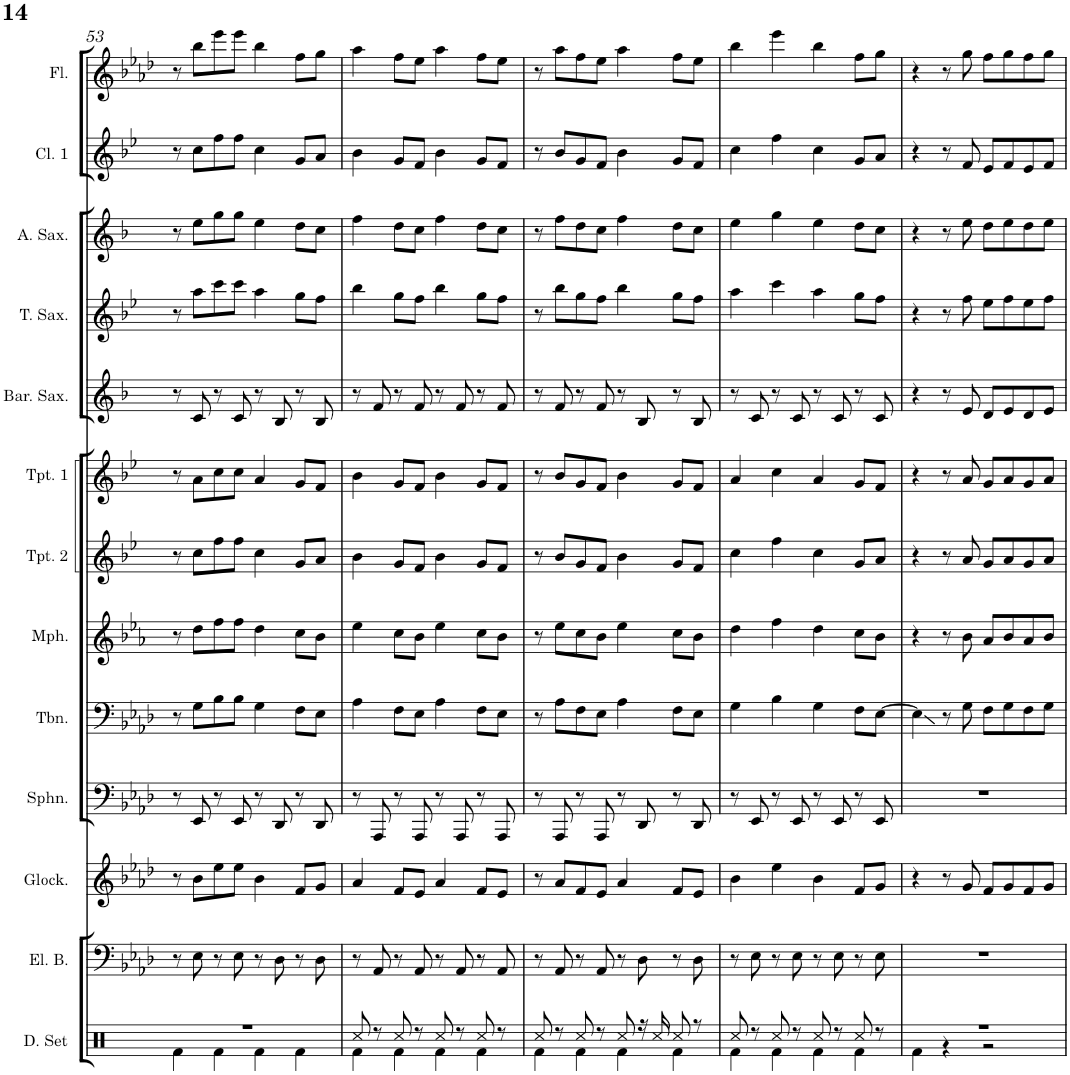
**kern	**kern	**kern	**kern	**kern	**kern	**kern	**kern	**kern	**kern	**kern	**kern	**kern
*part13	*part12	*part11	*part10	*part9	*part8	*part7	*part6	*part5	*part4	*part3	*part2	*part1
*staff13	*staff12	*staff11	*staff10	*staff9	*staff8	*staff7	*staff6	*staff5	*staff4	*staff3	*staff2	*staff1
*I"Drumset	*I"Electric Bass	*I"Glockenspiel	*I"Sousaphone	*I"Trombone	*I"Mellophone	*I"Trumpet 2	*I"Trumpet 1	*I"Baritone Sax	*I"Tenor Sax	*I"Alto Sax	*I"Clarinet 1	*I"Flute
*I'D. Set	*I'El. B.	*I'Glock.	*I'Sphn.	*I'Tbn.	*I'Mph.	*I'Tpt. 2	*I'Tpt. 1	*I'Bar. Sax.	*I'T. Sax.	*I'A. Sax.	*I'Cl. 1	*I'Fl.
!!LO:PB:g=z
*clefX	*clefF4	*clefG2	*clefF4	*clefF4	*clefG2	*clefG2	*clefG2	*clefG2	*clefG2	*clefG2	*clefG2	*clefG2
*	*Trd7c12	*Trd-14c-24	*	*	*Trd4c7	*Trd1c2	*Trd1c2	*Trd12c21	*Trd8c14	*Trd5c9	*Trd1c2	*
*k[]	*k[b-e-a-d-]	*k[b-e-a-d-]	*k[b-e-a-d-]	*k[b-e-a-d-]	*k[b-e-a-]	*k[b-e-]	*k[b-e-]	*k[b-]	*k[b-e-]	*k[b-]	*k[b-e-]	*k[b-e-a-d-]
*M4/4	*M4/4	*M4/4	*M4/4	*M4/4	*M4/4	*M4/4	*M4/4	*M4/4	*M4/4	*M4/4	*M4/4	*M4/4
=53	=53	=53	=53	=53	=53	=53	=53	=53	=53	=53	=53	=53
*^	*	*	*	*	*	*	*	*	*	*	*	*
1r	4Rf\	8r	8r	8r	8r	8r	8r	8r	8r	8r	8r	8r	8r
.	.	8E-\	8b-\L	8EE-/	8G\L	8dd\L	8cc\L	8a\L	8c/	8aa\L	8ee\L	8cc\L	8bb-\L
.	4Rf\	8r	8ee-\	8r	8B-\	8ff\	8ff\	8cc\	8r	8ccc\	8gg\	8ff\	8eee-\
.	.	8E-\	8ee-\J	8EE-/	8B-\J	8ff\J	8ff\J	8cc\J	8c/	8ccc\J	8gg\J	8ff\J	8eee-\J
.	4Rf\	8r	4b-\	8r	4G\	4dd\	4cc\	4a/	8r	4aa\	4ee\	4cc\	4bb-\
.	.	8D-\	.	8DD-/	.	.	.	.	8B-/	.	.	.	.
.	4Rf\	8r	8f/L	8r	8F\L	8cc\L	8g/L	8g/L	8r	8gg\L	8dd\L	8g/L	8ff\L
.	.	8D-\	8g/J	8DD-/	8E-\J	8b-\J	8a/J	8f/J	8B-/	8ff\J	8cc\J	8a/J	8gg\J
=54	=54	=54	=54	=54	=54	=54	=54	=54	=54	=54	=54	=54	=54
8Rcc/	4Rf\	8r	4a-/	8r	4A-\	4ee-\	4b-\	4b-\	8r	4bb-\	4ff\	4b-\	4aa-\
8r	.	8AA-/	.	8AAA-/	.	.	.	.	8f/	.	.	.	.
8Rcc/	4Rf\	8r	8f/L	8r	8F\L	8cc\L	8g/L	8g/L	8r	8gg\L	8dd\L	8g/L	8ff\L
8r	.	8AA-/	8e-/J	8AAA-/	8E-\J	8b-\J	8f/J	8f/J	8f/	8ff\J	8cc\J	8f/J	8ee-\J
8Rcc/	4Rf\	8r	4a-/	8r	4A-\	4ee-\	4b-\	4b-\	8r	4bb-\	4ff\	4b-\	4aa-\
8r	.	8AA-/	.	8AAA-/	.	.	.	.	8f/	.	.	.	.
8Rcc/	4Rf\	8r	8f/L	8r	8F\L	8cc\L	8g/L	8g/L	8r	8gg\L	8dd\L	8g/L	8ff\L
8r	.	8AA-/	8e-/J	8AAA-/	8E-\J	8b-\J	8f/J	8f/J	8f/	8ff\J	8cc\J	8f/J	8ee-\J
=55	=55	=55	=55	=55	=55	=55	=55	=55	=55	=55	=55	=55	=55
8Rcc/	4Rf\	8r	8r	8r	8r	8r	8r	8r	8r	8r	8r	8r	8r
8r	.	8AA-/	8a-/L	8AAA-/	8A-\L	8ee-\L	8b-/L	8b-/L	8f/	8bb-\L	8ff\L	8b-/L	8aa-\L
8Rcc/	4Rf\	8r	8f/	8r	8F\	8cc\	8g/	8g/	8r	8gg\	8dd\	8g/	8ff\
8r	.	8AA-/	8e-/J	8AAA-/	8E-\J	8b-\J	8f/J	8f/J	8f/	8ff\J	8cc\J	8f/J	8ee-\J
8Rcc/	4Rf\	8r	4a-/	8r	4A-\	4ee-\	4b-\	4b-\	8r	4bb-\	4ff\	4b-\	4aa-\
16r	.	8D-\	.	8DD-/	.	.	.	.	8B-/	.	.	.	.
16Rcc/	.	.	.	.	.	.	.	.	.	.	.	.	.
8Rcc/	4Rf\	8r	8f/L	8r	8F\L	8cc\L	8g/L	8g/L	8r	8gg\L	8dd\L	8g/L	8ff\L
8r	.	8D-\	8e-/J	8DD-/	8E-\J	8b-\J	8f/J	8f/J	8B-/	8ff\J	8cc\J	8f/J	8ee-\J
=56	=56	=56	=56	=56	=56	=56	=56	=56	=56	=56	=56	=56	=56
8Rcc/	4Rf\	8r	4b-\	8r	4G\	4dd\	4cc\	4a/	8r	4aa\	4ee\	4cc\	4bb-\
8r	.	8E-\	.	8EE-/	.	.	.	.	8c/	.	.	.	.
8Rcc/	4Rf\	8r	4ee-\	8r	4B-\	4ff\	4ff\	4cc\	8r	4ccc\	4gg\	4ff\	4eee-\
8r	.	8E-\	.	8EE-/	.	.	.	.	8c/	.	.	.	.
8Rcc/	4Rf\	8r	4b-\	8r	4G\	4dd\	4cc\	4a/	8r	4aa\	4ee\	4cc\	4bb-\
8r	.	8E-\	.	8EE-/	.	.	.	.	8c/	.	.	.	.
8Rcc/	4Rf\	8r	8f/L	8r	8F\L	8cc\L	8g/L	8g/L	8r	8gg\L	8dd\L	8g/L	8ff\L
8r	.	8E-\	8g/J	8EE-/	[8E-\J	8b-\J	8a/J	8f/J	8c/	8ff\J	8cc\J	8a/J	8gg\J
=57	=57	=57	=57	=57	=57	=57	=57	=57	=57	=57	=57	=57	=57
1r	4Rf\	1r	4r	1r	4E-\]	4r	4r	4r	4r	4r	4r	4r	4r
.	4r	.	8r	.	8r	8r	8r	8r	8r	8r	8r	8r	8r
.	.	.	8g/	.	8G\	8b-\	8a/	8a/	8e/	8ff\	8ee\	8f/	8gg\
.	2r	.	8f/L	.	8F\L	8a-/L	8g/L	8g/L	8d/L	8ee-\L	8dd\L	8e-/L	8ff\L
.	.	.	8g/	.	8G\	8b-/	8a/	8a/	8e/	8ff\	8ee\	8f/	8gg\
.	.	.	8f/	.	8F\	8a-/	8g/	8g/	8d/	8ee-\	8dd\	8e-/	8ff\
.	.	.	8g/J	.	8G\J	8b-/J	8a/J	8a/J	8e/J	8ff\J	8ee\J	8f/J	8gg\J
*v	*v	*	*	*	*	*	*	*	*	*	*	*	*
=	=	=	=	=	=	=	=	=	=	=	=	=
*-	*-	*-	*-	*-	*-	*-	*-	*-	*-	*-	*-	*-
